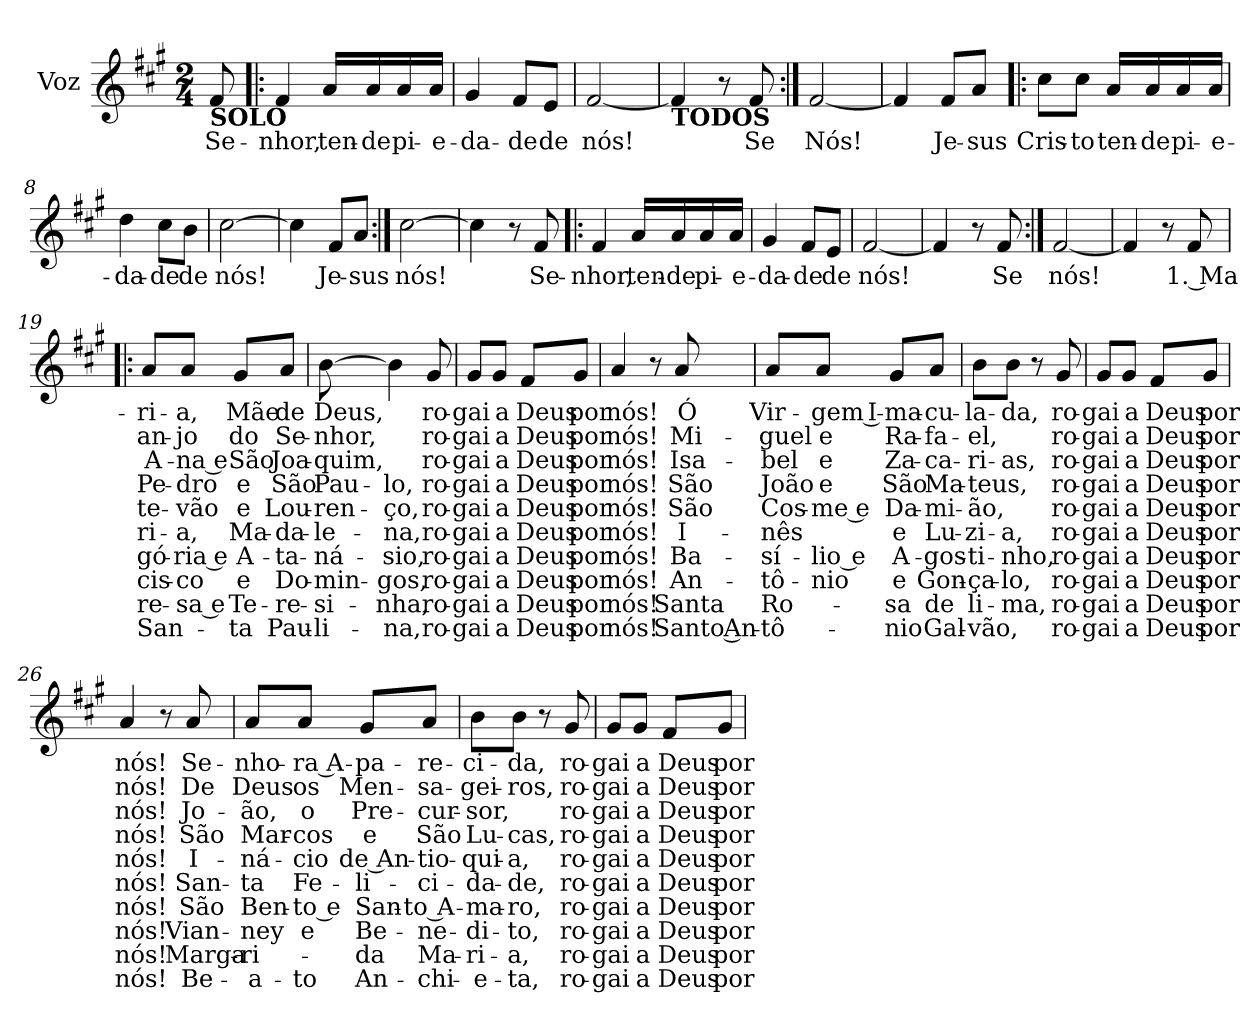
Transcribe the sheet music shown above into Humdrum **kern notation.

**kern	**text	**text	**text	**text	**text	**text	**text	**text	**text	**text
*part1	*part1	*part1	*part1	*part1	*part1	*part1	*part1	*part1	*part1	*part1
*staff1	*staff1	*staff1	*staff1	*staff1	*staff1	*staff1	*staff1	*staff1	*staff1	*staff1
*I"Voz	*	*	*	*	*	*	*	*	*	*
*I'Vo.	*	*	*	*	*	*	*	*	*	*
*clefG2	*	*	*	*	*	*	*	*	*	*
*k[f#c#g#]	*	*	*	*	*	*	*	*	*	*
*M2/4	*	*	*	*	*	*	*	*	*	*
*MM80	*	*	*	*	*	*	*	*	*	*
=	=	=	=	=	=	=	=	=	=	=
!LO:TX:b:B:t=SOLO	!	!	!	!	!	!	!	!	!	!
!	!LO:LY:b	!	!	!	!	!	!	!	!	!
8f#/	Se-	.	.	.	.	.	.	.	.	.
=1!|:	=1!|:	=1!|:	=1!|:	=1!|:	=1!|:	=1!|:	=1!|:	=1!|:	=1!|:	=1!|:
!	!LO:LY:b	!	!	!	!	!	!	!	!	!
4f#/	-nhor,	.	.	.	.	.	.	.	.	.
!	!LO:LY:b	!	!	!	!	!	!	!	!	!
16a/LL	ten-	.	.	.	.	.	.	.	.	.
!	!LO:LY:b	!	!	!	!	!	!	!	!	!
16a/	-de	.	.	.	.	.	.	.	.	.
!	!LO:LY:b	!	!	!	!	!	!	!	!	!
16a/	pi-	.	.	.	.	.	.	.	.	.
!	!LO:LY:b	!	!	!	!	!	!	!	!	!
16a/JJ	-e-	.	.	.	.	.	.	.	.	.
=2	=2	=2	=2	=2	=2	=2	=2	=2	=2	=2
!	!LO:LY:b	!	!	!	!	!	!	!	!	!
4g#/	-da-	.	.	.	.	.	.	.	.	.
!	!LO:LY:b	!	!	!	!	!	!	!	!	!
8f#/L	-de	.	.	.	.	.	.	.	.	.
!	!LO:LY:b	!	!	!	!	!	!	!	!	!
8e/J	de	.	.	.	.	.	.	.	.	.
=3	=3	=3	=3	=3	=3	=3	=3	=3	=3	=3
!	!LO:LY:b	!	!	!	!	!	!	!	!	!
[2f#/	nós!	.	.	.	.	.	.	.	.	.
=4	=4	=4	=4	=4	=4	=4	=4	=4	=4	=4
!LO:TX:b:B:t=TODOS	!	!	!	!	!	!	!	!	!	!
4f#/]	.	.	.	.	.	.	.	.	.	.
8r	.	.	.	.	.	.	.	.	.	.
!	!LO:LY:b	!	!	!	!	!	!	!	!	!
8f#/	Se	.	.	.	.	.	.	.	.	.
=5:|!	=5:|!	=5:|!	=5:|!	=5:|!	=5:|!	=5:|!	=5:|!	=5:|!	=5:|!	=5:|!
!	!LO:LY:b	!	!	!	!	!	!	!	!	!
[2f#/	Nós!	.	.	.	.	.	.	.	.	.
=6	=6	=6	=6	=6	=6	=6	=6	=6	=6	=6
4f#/]	.	.	.	.	.	.	.	.	.	.
!	!LO:LY:b	!	!	!	!	!	!	!	!	!
8f#/L	Je-	.	.	.	.	.	.	.	.	.
!	!LO:LY:b	!	!	!	!	!	!	!	!	!
8a/J	-sus	.	.	.	.	.	.	.	.	.
!!LO:LB:g=z
=7!|:	=7!|:	=7!|:	=7!|:	=7!|:	=7!|:	=7!|:	=7!|:	=7!|:	=7!|:	=7!|:
!	!LO:LY:b	!	!	!	!	!	!	!	!	!
8cc#\L	Cris-	.	.	.	.	.	.	.	.	.
!	!LO:LY:b	!	!	!	!	!	!	!	!	!
8cc#\J	-to	.	.	.	.	.	.	.	.	.
!	!LO:LY:b	!	!	!	!	!	!	!	!	!
16a/LL	ten-	.	.	.	.	.	.	.	.	.
!	!LO:LY:b	!	!	!	!	!	!	!	!	!
16a/	-de	.	.	.	.	.	.	.	.	.
!	!LO:LY:b	!	!	!	!	!	!	!	!	!
16a/	pi-	.	.	.	.	.	.	.	.	.
!	!LO:LY:b	!	!	!	!	!	!	!	!	!
16a/JJ	-e-	.	.	.	.	.	.	.	.	.
=8	=8	=8	=8	=8	=8	=8	=8	=8	=8	=8
!	!LO:LY:b	!	!	!	!	!	!	!	!	!
4dd\	-da-	.	.	.	.	.	.	.	.	.
!	!LO:LY:b	!	!	!	!	!	!	!	!	!
8cc#\L	-de	.	.	.	.	.	.	.	.	.
!	!LO:LY:b	!	!	!	!	!	!	!	!	!
8b\J	de	.	.	.	.	.	.	.	.	.
=9	=9	=9	=9	=9	=9	=9	=9	=9	=9	=9
!	!LO:LY:b	!	!	!	!	!	!	!	!	!
[2cc#\	nós!	.	.	.	.	.	.	.	.	.
=10	=10	=10	=10	=10	=10	=10	=10	=10	=10	=10
4cc#\]	.	.	.	.	.	.	.	.	.	.
!	!LO:LY:b	!	!	!	!	!	!	!	!	!
8f#/L	Je-	.	.	.	.	.	.	.	.	.
!	!LO:LY:b	!	!	!	!	!	!	!	!	!
8a/J	-sus	.	.	.	.	.	.	.	.	.
=11:|!	=11:|!	=11:|!	=11:|!	=11:|!	=11:|!	=11:|!	=11:|!	=11:|!	=11:|!	=11:|!
!	!LO:LY:b	!	!	!	!	!	!	!	!	!
[2cc#\	nós!	.	.	.	.	.	.	.	.	.
=12	=12	=12	=12	=12	=12	=12	=12	=12	=12	=12
4cc#\]	.	.	.	.	.	.	.	.	.	.
8r	.	.	.	.	.	.	.	.	.	.
!	!LO:LY:b	!	!	!	!	!	!	!	!	!
8f#/	Se-	.	.	.	.	.	.	.	.	.
=13!|:	=13!|:	=13!|:	=13!|:	=13!|:	=13!|:	=13!|:	=13!|:	=13!|:	=13!|:	=13!|:
!	!LO:LY:b	!	!	!	!	!	!	!	!	!
4f#/	-nhor,	.	.	.	.	.	.	.	.	.
!	!LO:LY:b	!	!	!	!	!	!	!	!	!
16a/LL	ten-	.	.	.	.	.	.	.	.	.
!	!LO:LY:b	!	!	!	!	!	!	!	!	!
16a/	-de	.	.	.	.	.	.	.	.	.
!	!LO:LY:b	!	!	!	!	!	!	!	!	!
16a/	pi-	.	.	.	.	.	.	.	.	.
!	!LO:LY:b	!	!	!	!	!	!	!	!	!
16a/JJ	-e-	.	.	.	.	.	.	.	.	.
!!LO:LB:g=z
=14	=14	=14	=14	=14	=14	=14	=14	=14	=14	=14
!	!LO:LY:b	!	!	!	!	!	!	!	!	!
4g#/	-da-	.	.	.	.	.	.	.	.	.
!	!LO:LY:b	!	!	!	!	!	!	!	!	!
8f#/L	-de	.	.	.	.	.	.	.	.	.
!	!LO:LY:b	!	!	!	!	!	!	!	!	!
8e/J	de	.	.	.	.	.	.	.	.	.
=15	=15	=15	=15	=15	=15	=15	=15	=15	=15	=15
!	!LO:LY:b	!	!	!	!	!	!	!	!	!
[2f#/	nós!	.	.	.	.	.	.	.	.	.
=16	=16	=16	=16	=16	=16	=16	=16	=16	=16	=16
4f#/]	.	.	.	.	.	.	.	.	.	.
8r	.	.	.	.	.	.	.	.	.	.
!	!LO:LY:b	!	!	!	!	!	!	!	!	!
8f#/	Se	.	.	.	.	.	.	.	.	.
=17:|!	=17:|!	=17:|!	=17:|!	=17:|!	=17:|!	=17:|!	=17:|!	=17:|!	=17:|!	=17:|!
!	!LO:LY:b	!	!	!	!	!	!	!	!	!
[2f#/	nós!	.	.	.	.	.	.	.	.	.
=18	=18	=18	=18	=18	=18	=18	=18	=18	=18	=18
4f#/]	.	.	.	.	.	.	.	.	.	.
8r	.	.	.	.	.	.	.	.	.	.
!	!LO:LY:b	!	!	!	!	!	!	!	!	!
8f#/	1. Ma-	.	.	.	.	.	.	.	.	.
=19!|:	=19!|:	=19!|:	=19!|:	=19!|:	=19!|:	=19!|:	=19!|:	=19!|:	=19!|:	=19!|:
!	!LO:LY:b	!LO:LY:b	!LO:LY:b	!LO:LY:b	!LO:LY:b	!LO:LY:b	!LO:LY:b	!LO:LY:b	!LO:LY:b	!LO:LY:b
8a/L	-ri-	an-	A-	Pe-	te-	ri-	gó-	cis-	re-	San-
!	!LO:LY:b	!LO:LY:b	!LO:LY:b	!LO:LY:b	!LO:LY:b	!LO:LY:b	!LO:LY:b	!LO:LY:b	!LO:LY:b	!
8a/J	-a,	-jo	-na e	-dro	-vão	-a,	-ria e	-co	-sa e	.
!	!LO:LY:b	!LO:LY:b	!LO:LY:b	!LO:LY:b	!LO:LY:b	!LO:LY:b	!LO:LY:b	!LO:LY:b	!LO:LY:b	!LO:LY:b
8g#/L	Mãe	do	São	e	e	Ma-	A-	e	Te-	-ta
!	!LO:LY:b	!LO:LY:b	!LO:LY:b	!LO:LY:b	!LO:LY:b	!LO:LY:b	!LO:LY:b	!LO:LY:b	!LO:LY:b	!LO:LY:b
8a/J	de	Se-	Joa-	São	Lou-	-da-	-ta-	Do-	-re-	Pau-
=20	=20	=20	=20	=20	=20	=20	=20	=20	=20	=20
!	!LO:LY:b	!LO:LY:b	!LO:LY:b	!LO:LY:b	!LO:LY:b	!LO:LY:b	!LO:LY:b	!LO:LY:b	!LO:LY:b	!LO:LY:b
[8b\	Deus,	-nhor,	-quim,	Pau-	-ren-	-le-	-ná-	-min-	-si-	-li-
!	!	!	!	!LO:LY:b	!LO:LY:b	!LO:LY:b	!LO:LY:b	!LO:LY:b	!LO:LY:b	!LO:LY:b
4b\]	.	.	.	-lo,	-ço,	-na,	-sio,	-gos,	-nha,	-na,
!	!LO:LY:b	!LO:LY:b	!LO:LY:b	!LO:LY:b	!LO:LY:b	!LO:LY:b	!LO:LY:b	!LO:LY:b	!LO:LY:b	!LO:LY:b
8g#/	ro-	ro-	ro-	ro-	ro-	ro-	ro-	ro-	ro-	ro-
!!LO:LB:g=z
=21	=21	=21	=21	=21	=21	=21	=21	=21	=21	=21
!	!LO:LY:b	!LO:LY:b	!LO:LY:b	!LO:LY:b	!LO:LY:b	!LO:LY:b	!LO:LY:b	!LO:LY:b	!LO:LY:b	!LO:LY:b
8g#/L	-gai	-gai	-gai	-gai	-gai	-gai	-gai	-gai	-gai	-gai
!	!LO:LY:b	!LO:LY:b	!LO:LY:b	!LO:LY:b	!LO:LY:b	!LO:LY:b	!LO:LY:b	!LO:LY:b	!LO:LY:b	!LO:LY:b
8g#/J	a	a	a	a	a	a	a	a	a	a
!	!LO:LY:b	!LO:LY:b	!LO:LY:b	!LO:LY:b	!LO:LY:b	!LO:LY:b	!LO:LY:b	!LO:LY:b	!LO:LY:b	!LO:LY:b
8f#/L	Deus	Deus	Deus	Deus	Deus	Deus	Deus	Deus	Deus	Deus
!	!LO:LY:b	!LO:LY:b	!LO:LY:b	!LO:LY:b	!LO:LY:b	!LO:LY:b	!LO:LY:b	!LO:LY:b	!LO:LY:b	!LO:LY:b
8g#/J	por	por	por	por	por	por	por	por	por	por
=22	=22	=22	=22	=22	=22	=22	=22	=22	=22	=22
!	!LO:LY:b	!LO:LY:b	!LO:LY:b	!LO:LY:b	!LO:LY:b	!LO:LY:b	!LO:LY:b	!LO:LY:b	!LO:LY:b	!LO:LY:b
4a/	nós!	nós!	nós!	nós!	nós!	nós!	nós!	nós!	nós!	nós!
8r	.	.	.	.	.	.	.	.	.	.
!	!LO:LY:b	!LO:LY:b	!LO:LY:b	!LO:LY:b	!LO:LY:b	!LO:LY:b	!LO:LY:b	!LO:LY:b	!LO:LY:b	!LO:LY:b
8a/	Ó	Mi-	Isa-	São	São	I-	Ba-	An-	Santa	Santo An-
=23	=23	=23	=23	=23	=23	=23	=23	=23	=23	=23
!	!LO:LY:b	!LO:LY:b	!LO:LY:b	!LO:LY:b	!LO:LY:b	!LO:LY:b	!LO:LY:b	!LO:LY:b	!LO:LY:b	!LO:LY:b
8a/L	Vir-	-guel	-bel	João	Cos-	-nês	-sí-	-tô-	Ro-	-tô-
!	!LO:LY:b	!LO:LY:b	!LO:LY:b	!LO:LY:b	!LO:LY:b	!	!LO:LY:b	!LO:LY:b	!	!
8a/J	-gem I-	e	e	e	-me e	.	-lio e	-nio	.	.
!	!LO:LY:b	!LO:LY:b	!LO:LY:b	!LO:LY:b	!LO:LY:b	!LO:LY:b	!LO:LY:b	!LO:LY:b	!LO:LY:b	!LO:LY:b
8g#/L	-ma-	Ra-	Za-	São	Da-	e	A-	e	-sa	-nio
!	!LO:LY:b	!LO:LY:b	!LO:LY:b	!LO:LY:b	!LO:LY:b	!LO:LY:b	!LO:LY:b	!LO:LY:b	!LO:LY:b	!LO:LY:b
8a/J	-cu-	-fa-	-ca-	Ma-	-mi-	Lu-	-gos-	Gon-	de	Gal-
=24	=24	=24	=24	=24	=24	=24	=24	=24	=24	=24
!	!LO:LY:b	!LO:LY:b	!LO:LY:b	!LO:LY:b	!LO:LY:b	!LO:LY:b	!LO:LY:b	!LO:LY:b	!LO:LY:b	!LO:LY:b
8b\L	-la-	-el,	-ri-	-teus,	-ão,	-zi-	-ti-	-ça-	li-	-vão,
!	!LO:LY:b	!	!LO:LY:b	!	!	!LO:LY:b	!LO:LY:b	!LO:LY:b	!LO:LY:b	!
8b\J	-da,	.	-as,	.	.	-a,	-nho,	-lo,	-ma,	.
8r	.	.	.	.	.	.	.	.	.	.
!	!LO:LY:b	!LO:LY:b	!LO:LY:b	!LO:LY:b	!LO:LY:b	!LO:LY:b	!LO:LY:b	!LO:LY:b	!LO:LY:b	!LO:LY:b
8g#/	ro-	ro-	ro-	ro-	ro-	ro-	ro-	ro-	ro-	ro-
=25	=25	=25	=25	=25	=25	=25	=25	=25	=25	=25
!	!LO:LY:b	!LO:LY:b	!LO:LY:b	!LO:LY:b	!LO:LY:b	!LO:LY:b	!LO:LY:b	!LO:LY:b	!LO:LY:b	!LO:LY:b
8g#/L	-gai	-gai	-gai	-gai	-gai	-gai	-gai	-gai	-gai	-gai
!	!LO:LY:b	!LO:LY:b	!LO:LY:b	!LO:LY:b	!LO:LY:b	!LO:LY:b	!LO:LY:b	!LO:LY:b	!LO:LY:b	!LO:LY:b
8g#/J	a	a	a	a	a	a	a	a	a	a
!	!LO:LY:b	!LO:LY:b	!LO:LY:b	!LO:LY:b	!LO:LY:b	!LO:LY:b	!LO:LY:b	!LO:LY:b	!LO:LY:b	!LO:LY:b
8f#/L	Deus	Deus	Deus	Deus	Deus	Deus	Deus	Deus	Deus	Deus
!	!LO:LY:b	!LO:LY:b	!LO:LY:b	!LO:LY:b	!LO:LY:b	!LO:LY:b	!LO:LY:b	!LO:LY:b	!LO:LY:b	!LO:LY:b
8g#/J	por	por	por	por	por	por	por	por	por	por
!!LO:LB:g=z
=26	=26	=26	=26	=26	=26	=26	=26	=26	=26	=26
!	!LO:LY:b	!LO:LY:b	!LO:LY:b	!LO:LY:b	!LO:LY:b	!LO:LY:b	!LO:LY:b	!LO:LY:b	!LO:LY:b	!LO:LY:b
4a/	nós!	nós!	nós!	nós!	nós!	nós!	nós!	nós!	nós!	nós!
8r	.	.	.	.	.	.	.	.	.	.
!	!LO:LY:b	!LO:LY:b	!LO:LY:b	!LO:LY:b	!LO:LY:b	!LO:LY:b	!LO:LY:b	!LO:LY:b	!LO:LY:b	!LO:LY:b
8a/	Se-	De	Jo-	São	I-	San-	São	Vian-	Marga-	Be-
=27	=27	=27	=27	=27	=27	=27	=27	=27	=27	=27
!	!LO:LY:b	!LO:LY:b	!LO:LY:b	!LO:LY:b	!LO:LY:b	!LO:LY:b	!LO:LY:b	!LO:LY:b	!LO:LY:b	!LO:LY:b
8a/L	-nho-	Deus	-ão,	Mar-	-ná-	-ta	Ben-	-ney	-ri-	-a-
!	!LO:LY:b	!LO:LY:b	!LO:LY:b	!LO:LY:b	!LO:LY:b	!LO:LY:b	!LO:LY:b	!LO:LY:b	!	!LO:LY:b
8a/J	-ra A-	os	o	-cos	-cio	Fe-	-to e	e	.	-to
!	!LO:LY:b	!LO:LY:b	!LO:LY:b	!LO:LY:b	!LO:LY:b	!LO:LY:b	!LO:LY:b	!LO:LY:b	!LO:LY:b	!LO:LY:b
8g#/L	-pa-	Men-	Pre-	e	de An-	-li-	San-	Be-	-da	An-
!	!LO:LY:b	!LO:LY:b	!LO:LY:b	!LO:LY:b	!LO:LY:b	!LO:LY:b	!LO:LY:b	!LO:LY:b	!LO:LY:b	!LO:LY:b
8a/J	-re-	-sa-	-cur-	São	-tio-	-ci-	-to A-	-ne-	Ma-	-chi-
=28	=28	=28	=28	=28	=28	=28	=28	=28	=28	=28
!	!LO:LY:b	!LO:LY:b	!LO:LY:b	!LO:LY:b	!LO:LY:b	!LO:LY:b	!LO:LY:b	!LO:LY:b	!LO:LY:b	!LO:LY:b
8b\L	-ci-	-gei-	-sor,	Lu-	-qui-	-da-	-ma-	-di-	-ri-	-e-
!	!LO:LY:b	!LO:LY:b	!	!LO:LY:b	!LO:LY:b	!LO:LY:b	!LO:LY:b	!LO:LY:b	!LO:LY:b	!LO:LY:b
8b\J	-da,	-ros,	.	-cas,	-a,	-de,	-ro,	-to,	-a,	-ta,
8r	.	.	.	.	.	.	.	.	.	.
!	!LO:LY:b	!LO:LY:b	!LO:LY:b	!LO:LY:b	!LO:LY:b	!LO:LY:b	!LO:LY:b	!LO:LY:b	!LO:LY:b	!LO:LY:b
8g#/	ro-	ro-	ro-	ro-	ro-	ro-	ro-	ro-	ro-	ro-
=29	=29	=29	=29	=29	=29	=29	=29	=29	=29	=29
!	!LO:LY:b	!LO:LY:b	!LO:LY:b	!LO:LY:b	!LO:LY:b	!LO:LY:b	!LO:LY:b	!LO:LY:b	!LO:LY:b	!LO:LY:b
8g#/L	-gai	-gai	-gai	-gai	-gai	-gai	-gai	-gai	-gai	-gai
!	!LO:LY:b	!LO:LY:b	!LO:LY:b	!LO:LY:b	!LO:LY:b	!LO:LY:b	!LO:LY:b	!LO:LY:b	!LO:LY:b	!LO:LY:b
8g#/J	a	a	a	a	a	a	a	a	a	a
!	!LO:LY:b	!LO:LY:b	!LO:LY:b	!LO:LY:b	!LO:LY:b	!LO:LY:b	!LO:LY:b	!LO:LY:b	!LO:LY:b	!LO:LY:b
8f#/L	Deus	Deus	Deus	Deus	Deus	Deus	Deus	Deus	Deus	Deus
!	!LO:LY:b	!LO:LY:b	!LO:LY:b	!LO:LY:b	!LO:LY:b	!LO:LY:b	!LO:LY:b	!LO:LY:b	!LO:LY:b	!LO:LY:b
8g#/J	por	por	por	por	por	por	por	por	por	por
=	=	=	=	=	=	=	=	=	=	=
*-	*-	*-	*-	*-	*-	*-	*-	*-	*-	*-
